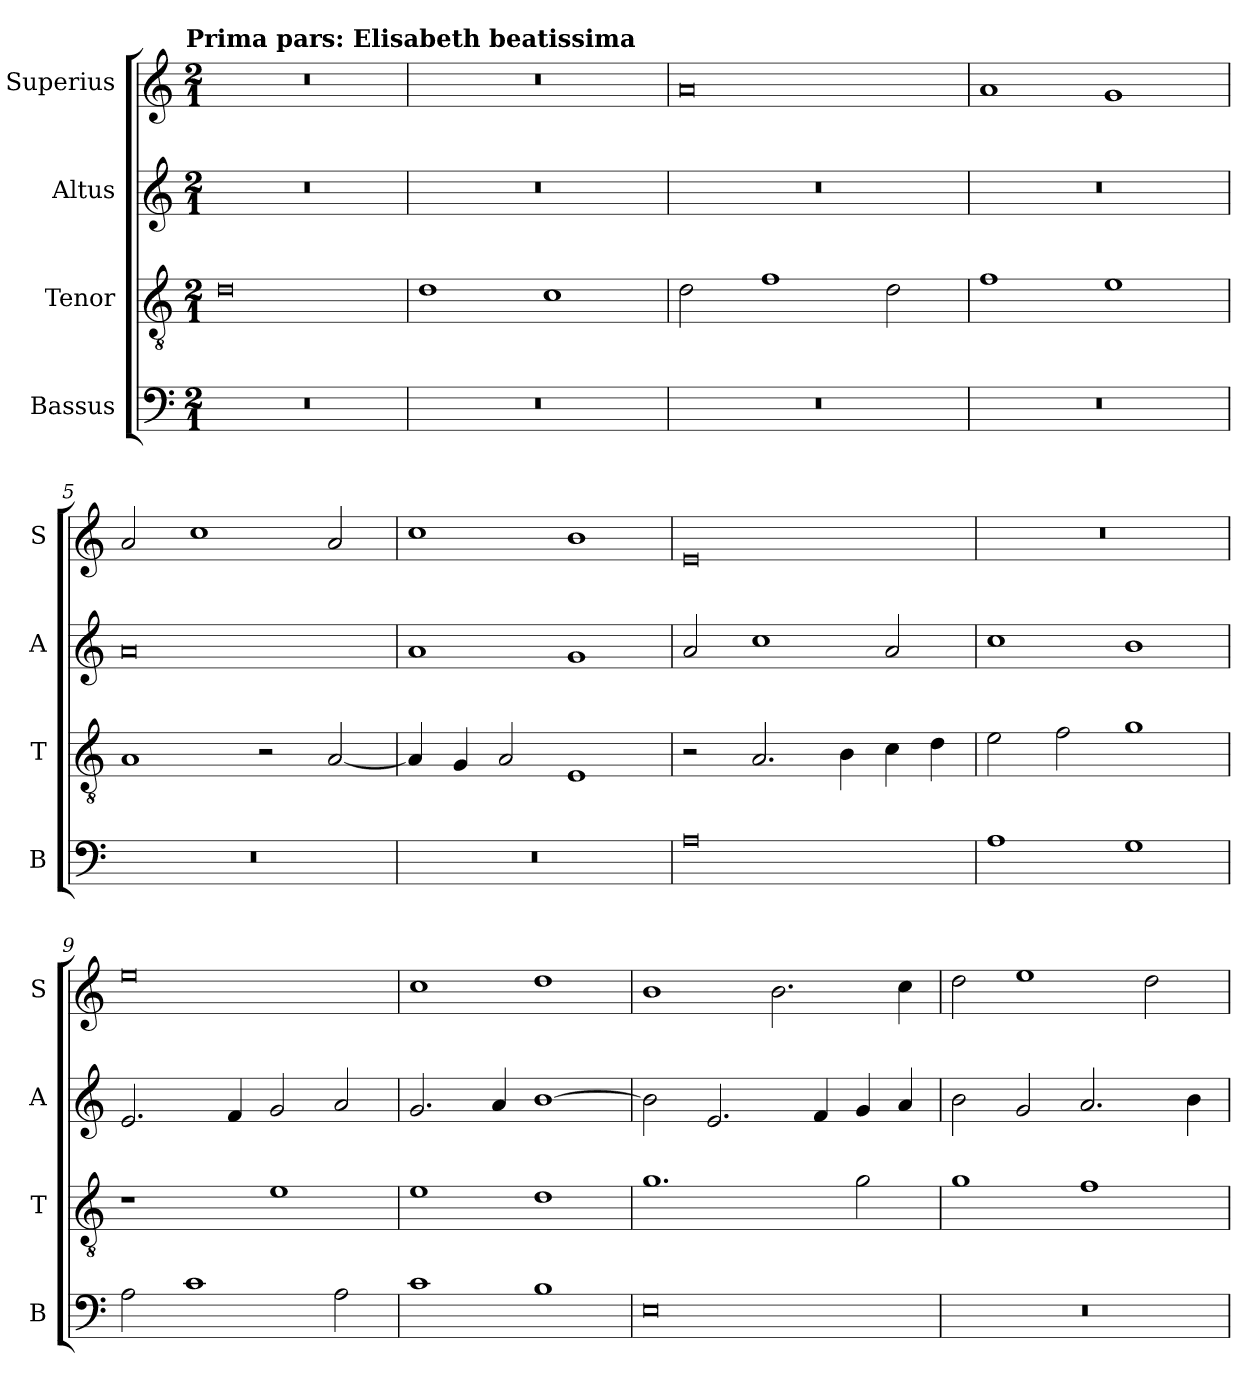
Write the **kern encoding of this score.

**kern	**kern	**kern	**kern
*part4	*part3	*part2	*part1
*staff4	*staff3	*staff2	*staff1
*I"Bassus	*I"Tenor	*I"Altus	*I"Superius
*I'B	*I'T	*I'A	*I'S
*clefF4	*clefGv2	*clefG2	*clefG2
*k[]	*k[]	*k[]	*k[]
*C:	*C:	*C:	*C:
!!LO:TX:omd:t=Prima pars&colon; Elisabeth beatissima
*M2/1	*M2/1	*M2/1	*M2/1
=1	=1	=1	=1
0r	0d	0r	0r
=2	=2	=2	=2
0r	1d	0r	0r
.	1c	.	.
=3	=3	=3	=3
0r	2d	0r	0a
.	1f	.	.
.	2d	.	.
=4	=4	=4	=4
0r	1f	0r	1a
.	1e	.	1g
=5	=5	=5	=5
0r	1A	0a	2a
.	.	.	1cc
.	2r	.	.
.	[2A	.	2a
=6	=6	=6	=6
0r	4A]	1a	1cc
.	4G	.	.
.	2A	.	.
.	1E	1g	1b
=7	=7	=7	=7
0A	2r	2a	0e
.	2.A	1cc	.
.	4B	.	.
.	4c	2a	.
.	4d	.	.
=8	=8	=8	=8
1A	2e	1cc	0r
.	2f	.	.
1G	1g	1b	.
=9	=9	=9	=9
2A	1r	2.e	0ee
1c	.	.	.
.	.	4f	.
.	1e	2g	.
2A	.	2a	.
=10	=10	=10	=10
1c	1e	2.g	1cc
.	.	4a	.
1B	1d	[1b	1dd
=11	=11	=11	=11
0E	1.g	2b]	1b
.	.	2.e	.
.	.	.	2.b
.	.	4f	.
.	2g	4g	.
.	.	4a	4cc
=12	=12	=12	=12
0r	1g	2b	2dd
.	.	2g	1ee
.	1f	2.a	.
.	.	.	2dd
.	.	4b	.
=	=	=	=
*-	*-	*-	*-
